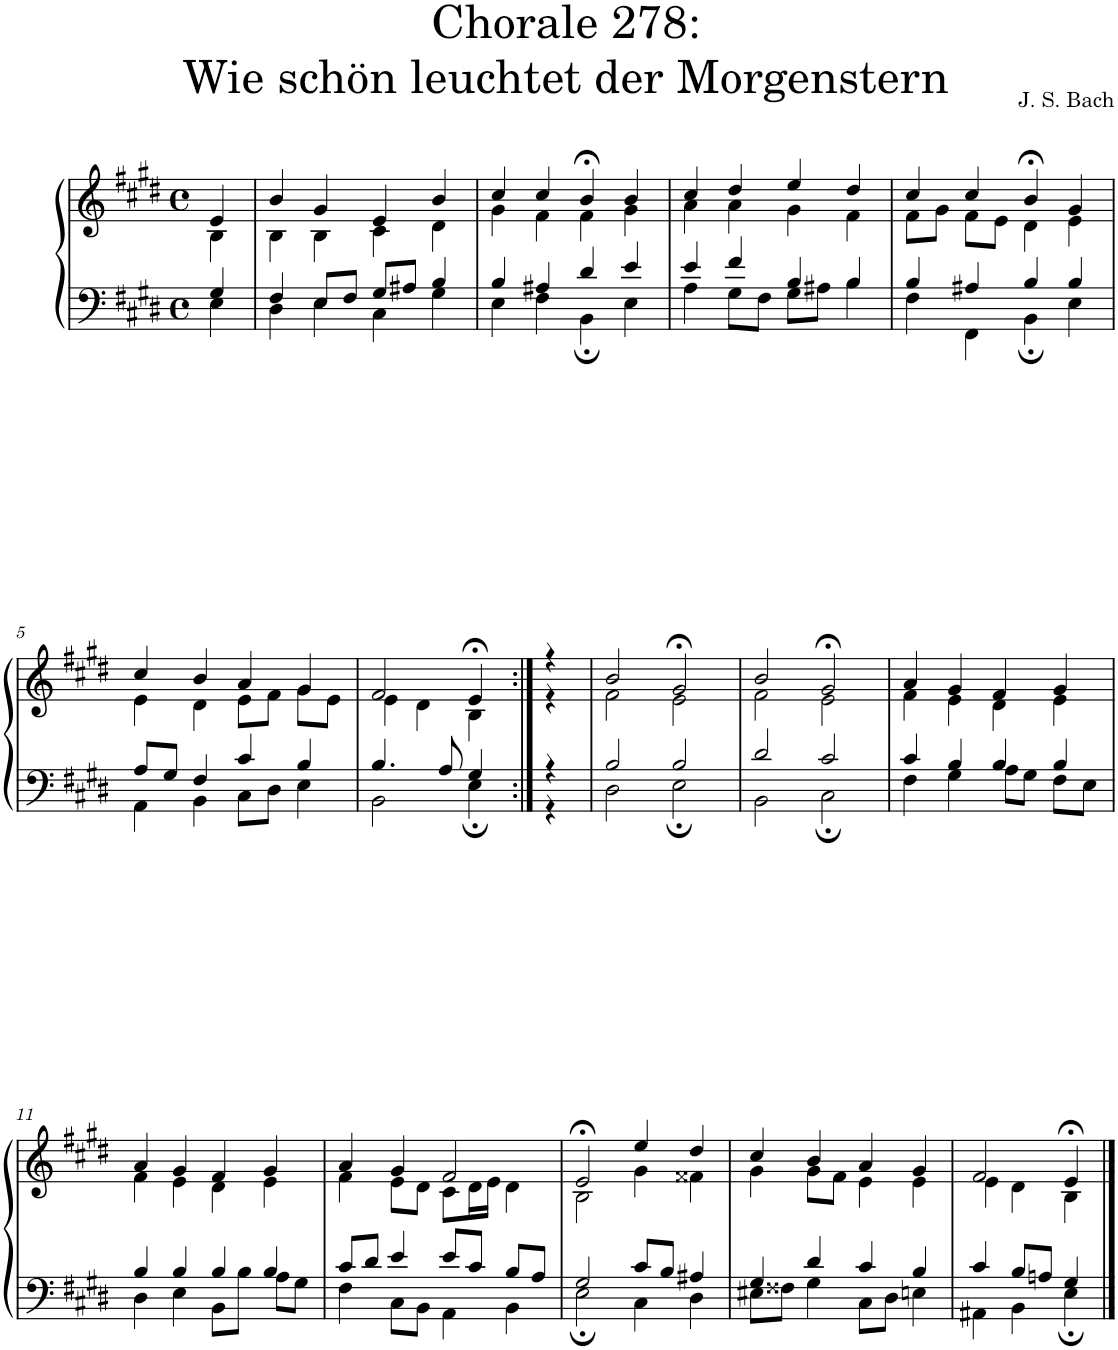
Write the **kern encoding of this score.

**kern	**kern
*part1	*part1
*staff2	*staff1
*I"S,A	*
*clefF4	*clefG2
*k[f#c#g#d#]	*k[f#c#g#d#]
*M4/4	*M4/4
*met(c)	*met(c)
=	=
*^	*^
4G#/	4E\	4e/	4B\
=1	=1	=1	=1
4F#/	4D#\	4b/	4B\
8E/L	4E\	4g#/	4B\
8F#/J	.	.	.
8G#/L	4C#\	4e/	4c#\
8A#X/J	.	.	.
4B/	4G#\	4b/	4d#\
=2	=2	=2	=2
4B/	4E\	4cc#/	4g#\
4A#X/	4F#\	4cc#/	4f#\
4d#/	4BB;\	4b;</	4f#\
4e/	4E\	4b/	4g#\
=3	=3	=3	=3
4e/	4A\	4cc#/	4a\
4f#/	8G#\L	4dd#/	4a\
.	8F#\J	.	.
4B/	8G#\L	4ee/	4g#\
.	8A#X\J	.	.
4B/	4B\	4dd#/	4f#\
=4	=4	=4	=4
4B/	4F#\	4cc#/	8f#\L
.	.	.	8g#\J
4A#X/	4FF#\	4cc#/	8f#\L
.	.	.	8e\J
4B/	4BB;\	4b;</	4d#\
4B/	4E\	4g#/	4e\
!!LO:LB:g=z	!!
=5	=5	=5	=5
8A/L	4AA\	4cc#/	4e\
8G#/J	.	.	.
4F#/	4BB\	4b/	4d#\
4c#/	8C#\L	4a/	8e\L
.	8D#\J	.	8f#\J
4B/	4E\	4g#/	8g#\L
.	.	.	8e\J
=575	=575	=575	=575
4.B/	2BB\	2f#/	4e\
.	.	.	4d#\
8A/	.	.	.
4G#/	4E;\	4e;</	4B\
=576:|!	=576:|!	=576:|!	=576:|!
4r	4r	4r	4r
=8	=8	=8	=8
2B/	2D#\	2b/	2f#\
2B/	2E;\	2g#;</	2e\
=9	=9	=9	=9
2d#/	2BB\	2b/	2f#\
2c#/	2C#;\	2g#;</	2e\
=10	=10	=10	=10
4c#/	4F#\	4a/	4f#\
4B/	4G#\	4g#/	4e\
4B/	8A\L	4f#/	4d#\
.	8G#\J	.	.
4B/	8F#\L	4g#/	4e\
.	8E\J	.	.
!!LO:LB:g=z	!!
=11	=11	=11	=11
4B/	4D#\	4a/	4f#\
4B/	4E\	4g#/	4e\
4B/	8BB\L	4f#/	4d#\
.	8B\J	.	.
4B/	8A\L	4g#/	4e\
.	8G#\J	.	.
=12	=12	=12	=12
8c#/L	4F#\	4a/	4f#\
8d#/J	.	.	.
4e/	8C#\L	4g#/	8e\L
.	8BB\J	.	8d#\J
8e/L	4AA\	2f#/	8c#\L
8c#/J	.	.	16d#\L
.	.	.	16e\JJ
8B/L	4BB\	.	4d#\
8A/J	.	.	.
=13	=13	=13	=13
2G#/	2E;\	2e;</	2B\
8c#/L	4C#\	4ee/	4g#\
8B/J	.	.	.
4A#X/	4D#\	4dd#/	4f##X\
=14	=14	=14	=14
4G#/	8E#X\L	4cc#/	4g#\
.	8F##X\J	.	.
4d#/	4G#\	4b/	8g#\L
.	.	.	8f#\J
4c#/	8C#\L	4a/	4e\
.	8D#\J	.	.
4B/	4En\	4g#/	4e\
=15	=15	=15	=15
4c#/	4AA#X\	2f#/	4e\
8B/L	4BB\	.	4d#\
8An/J	.	.	.
4G#/	4E;\	4e;</	4B\
*v	*v	*	*
*	*v	*v
==	==
*-	*-
